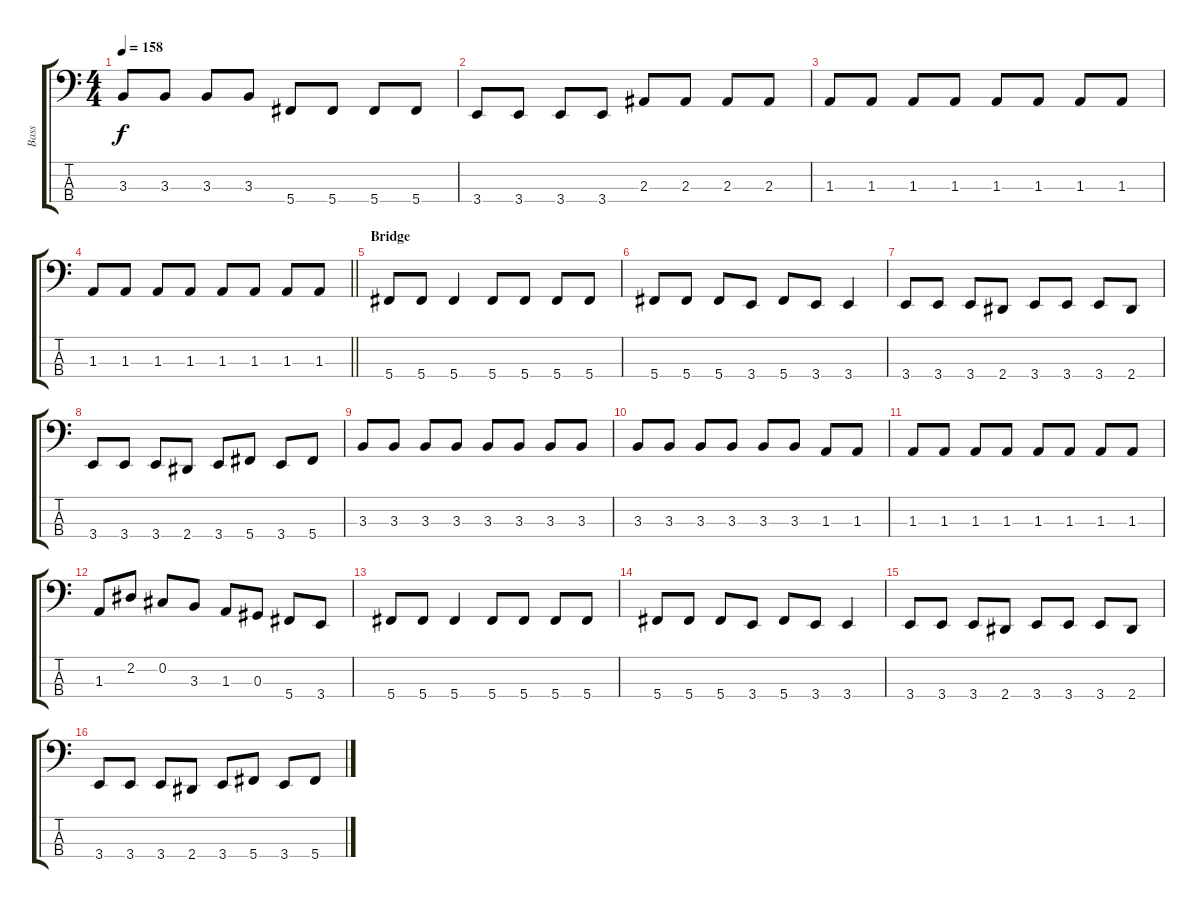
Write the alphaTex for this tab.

\track ("Bass" "Bass") {instrument electricbasspick}
\staff {score tabs}
\tuning (Gb2 Db2 Ab1 Db1) {hide}
\ts (4 4)
\tempo 158
\clef f4
\ks c
3.3.8{dy f} 3.3.8 3.3.8 3.3.8 5.4.8 5.4.8 5.4.8 5.4.8 |
3.4.8 3.4.8 3.4.8 3.4.8 2.3.8 2.3.8 2.3.8 2.3.8 |
1.3.8 1.3.8 1.3.8 1.3.8 1.3.8 1.3.8 1.3.8 1.3.8 |
\barLineRight lightlight
1.3.8 1.3.8 1.3.8 1.3.8 1.3.8 1.3.8 1.3.8 1.3.8 |
\section ("" "Bridge")
5.4.8 5.4.8 5.4.4 5.4.8 5.4.8 5.4.8 5.4.8 |
5.4.8 5.4.8 5.4.8 3.4.8 5.4.8 3.4.8 3.4.4 |
3.4.8 3.4.8 3.4.8 2.4.8 3.4.8 3.4.8 3.4.8 2.4.8 |
3.4.8 3.4.8 3.4.8 2.4.8 3.4.8 5.4.8 3.4.8 5.4.8 |
3.3.8 3.3.8 3.3.8 3.3.8 3.3.8 3.3.8 3.3.8 3.3.8 |
3.3.8 3.3.8 3.3.8 3.3.8 3.3.8 3.3.8 1.3.8 1.3.8 |
1.3.8 1.3.8 1.3.8 1.3.8 1.3.8 1.3.8 1.3.8 1.3.8 |
1.3.8 2.2.8 0.2.8 3.3.8 1.3.8 0.3.8 5.4.8 3.4.8 |
5.4.8 5.4.8 5.4.4 5.4.8 5.4.8 5.4.8 5.4.8 |
5.4.8 5.4.8 5.4.8 3.4.8 5.4.8 3.4.8 3.4.4 |
3.4.8 3.4.8 3.4.8 2.4.8 3.4.8 3.4.8 3.4.8 2.4.8 |
3.4.8 3.4.8 3.4.8 2.4.8 3.4.8 5.4.8 3.4.8 5.4.8
